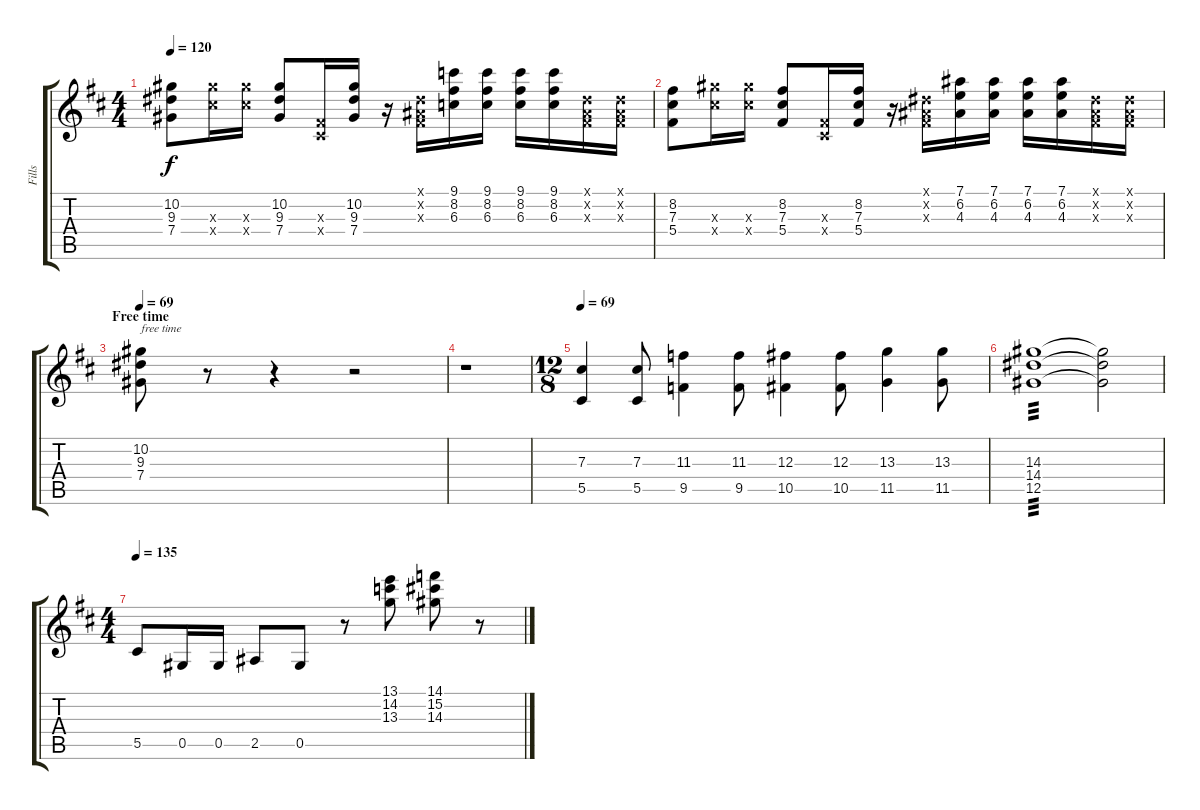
\track ("Fills" "Fills") {instrument electricguitarclean}
\staff {score tabs}
\tuning (Eb4 Bb3 Gb3 Db3 Ab2 Eb2) {hide}
\ts (4 4)
\tempo 120
\clef g2
\ks d
(10.2 9.3 7.4).8{dy f} (14.3{x} 12.4{x}).16 (14.3{x} 12.4{x}).16 (10.2 9.3 7.4).8 (0.3{x} 0.4{x}).16 (10.2 9.3 7.4).16 r.16 (0.1{x} 0.2{x} 0.3{x}).16 (9.1 8.2 6.3).16 (9.1 8.2 6.3).16 (9.1 8.2 6.3).16 (9.1 8.2 6.3).16 (0.1{x} 0.2{x} 0.3{x}).16 (0.1{x} 0.2{x} 0.3{x}).16 |
(8.2 7.3 5.4).8 (14.3{x} 12.4{x}).16 (14.3{x} 12.4{x}).16 (8.2 7.3 5.4).8 (0.3{x} 0.4{x}).16 (8.2 7.3 5.4).16 r.16 (0.1{x} 0.2{x} 0.3{x}).16 (7.1 6.2 4.3).16 (7.1 6.2 4.3).16 (7.1 6.2 4.3).16 (7.1 6.2 4.3).16 (0.1{x} 0.2{x} 0.3{x}).16 (0.1{x} 0.2{x} 0.3{x}).16 |
\section ("" "Free time")
\tempo 69
(10.2 9.3 7.4).8{txt "free time"} r.8 r.4 r.2 |
r.1 |
\ts (12 8)
\tempo 69
(7.3 5.5).4 (7.3 5.5).8 (11.3 9.5).4 (11.3 9.5).8 (12.3 10.5).4 (12.3 10.5).8 (13.3 11.5).4 (13.3 11.5).8 |
(14.3 14.4 12.5).1{tp 3} (14.3{t} 14.4{t} 12.5{t}).2 |
\ts (4 4)
\tempo 135
5.5.8 0.5.16 0.5.16 2.5.8 0.5.8 r.8 (13.1 14.2 13.3).8 (14.1 15.2 14.3).8 r.8
